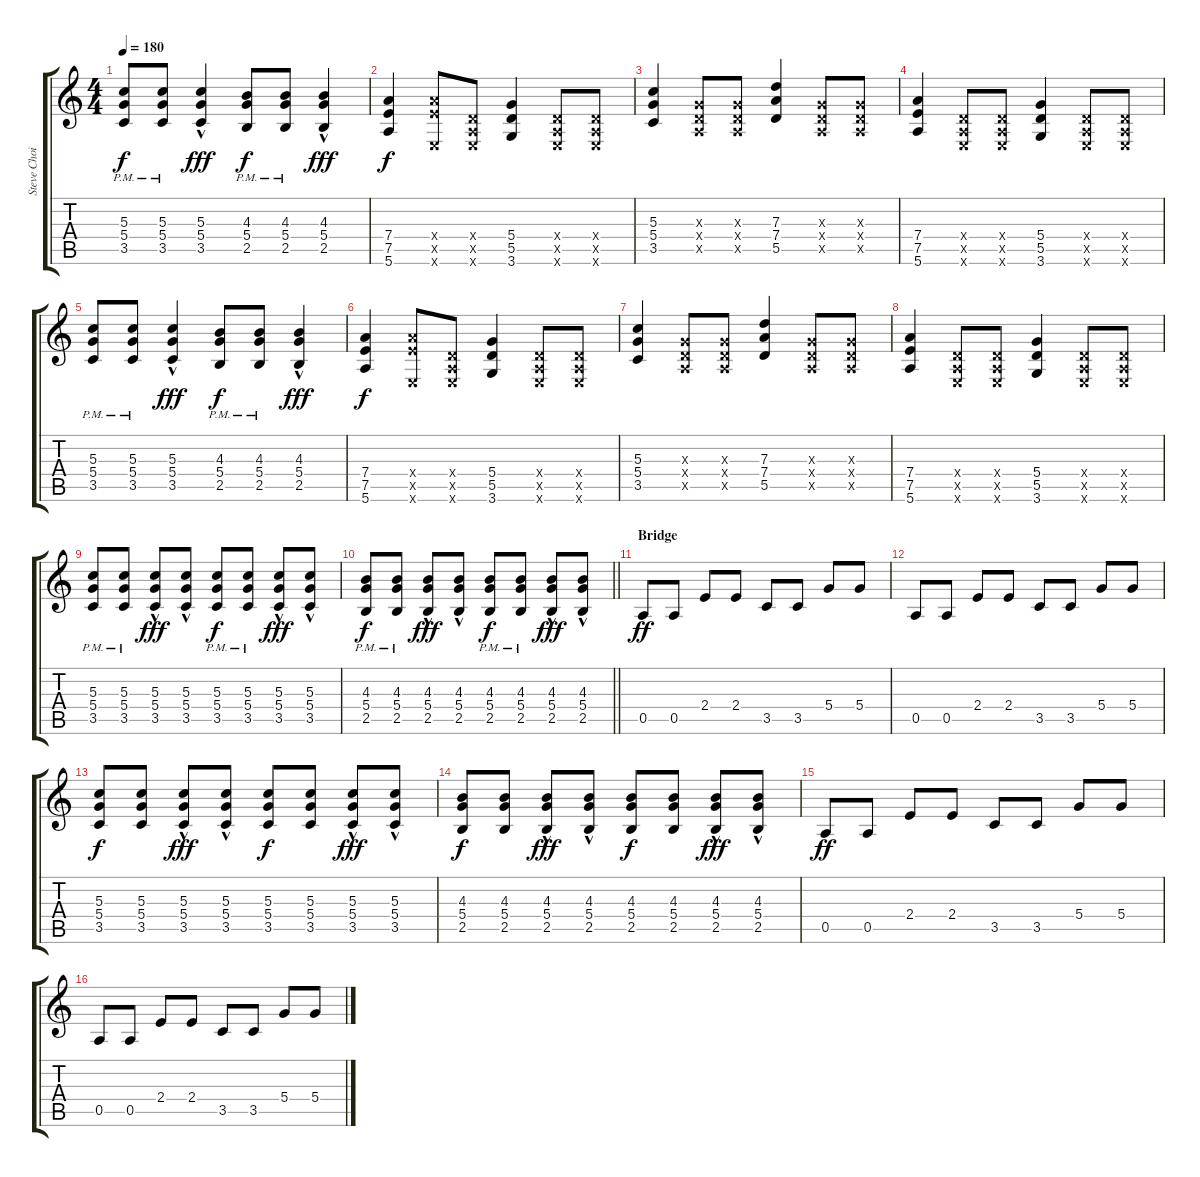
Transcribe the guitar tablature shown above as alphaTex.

\track ("Steve Choi" "Steve Choi") {instrument electricguitarclean}
\staff {score tabs}
\tuning (E4 B3 G3 D3 A2 E2) {hide}
\ts (4 4)
\tempo 180
\clef g2
\ks c
(5.3{pm} 5.4{pm} 3.5{pm}).8{dy f} (5.3{pm} 5.4{pm} 3.5{pm}).8 (5.3{hac} 5.4{hac} 3.5{hac}).4{dy fff} (4.3{pm} 5.4{pm} 2.5{pm}).8{dy f} (4.3{pm} 5.4{pm} 2.5{pm}).8 (4.3{hac} 5.4{hac} 2.5{hac}).4{dy fff} |
(7.4 7.5 5.6).4{dy f} (7.4{x} 7.5{x} 0.6{x}).8 (0.4{x} 0.5{x} 0.6{x}).8 (5.4 5.5 3.6).4 (0.4{x} 0.5{x} 0.6{x}).8 (0.4{x} 0.5{x} 0.6{x}).8 |
(5.3 5.4 3.5).4 (0.3{x} 0.4{x} 0.5{x}).8 (0.3{x} 0.4{x} 0.5{x}).8 (7.3 7.4 5.5).4 (0.3{x} 0.4{x} 0.5{x}).8 (0.3{x} 0.4{x} 0.5{x}).8 |
(7.4 7.5 5.6).4 (0.4{x} 0.5{x} 0.6{x}).8 (0.4{x} 0.5{x} 0.6{x}).8 (5.4 5.5 3.6).4 (0.4{x} 0.5{x} 0.6{x}).8 (0.4{x} 0.5{x} 0.6{x}).8 |
(5.3{pm} 5.4{pm} 3.5{pm}).8 (5.3{pm} 5.4{pm} 3.5{pm}).8 (5.3{hac} 5.4{hac} 3.5{hac}).4{dy fff} (4.3{pm} 5.4{pm} 2.5{pm}).8{dy f} (4.3{pm} 5.4{pm} 2.5{pm}).8 (4.3{hac} 5.4{hac} 2.5{hac}).4{dy fff} |
(7.4 7.5 5.6).4{dy f} (7.4{x} 7.5{x} 0.6{x}).8 (0.4{x} 0.5{x} 0.6{x}).8 (5.4 5.5 3.6).4 (0.4{x} 0.5{x} 0.6{x}).8 (0.4{x} 0.5{x} 0.6{x}).8 |
(5.3 5.4 3.5).4 (0.3{x} 0.4{x} 0.5{x}).8 (0.3{x} 0.4{x} 0.5{x}).8 (7.3 7.4 5.5).4 (0.3{x} 0.4{x} 0.5{x}).8 (0.3{x} 0.4{x} 0.5{x}).8 |
(7.4 7.5 5.6).4 (0.4{x} 0.5{x} 0.6{x}).8 (0.4{x} 0.5{x} 0.6{x}).8 (5.4 5.5 3.6).4 (0.4{x} 0.5{x} 0.6{x}).8 (0.4{x} 0.5{x} 0.6{x}).8 |
(5.3{pm} 5.4{pm} 3.5{pm}).8 (5.3{pm} 5.4{pm} 3.5{pm}).8 (5.3{hac} 5.4{hac} 3.5{hac}).8{dy fff} (5.3{hac} 5.4{hac} 3.5{hac}).8 (5.3{pm} 5.4{pm} 3.5{pm}).8{dy f} (5.3{pm} 5.4{pm} 3.5{pm}).8 (5.3{hac} 5.4{hac} 3.5{hac}).8{dy fff} (5.3{hac} 5.4{hac} 3.5{hac}).8 |
\barLineRight lightlight
(4.3{pm} 5.4{pm} 2.5{pm}).8{dy f} (4.3{pm} 5.4{pm} 2.5{pm}).8 (4.3{hac} 5.4{hac} 2.5{hac}).8{dy fff} (4.3{hac} 5.4{hac} 2.5{hac}).8 (4.3{pm} 5.4{pm} 2.5{pm}).8{dy f} (4.3{pm} 5.4{pm} 2.5{pm}).8 (4.3{hac} 5.4{hac} 2.5{hac}).8{dy fff} (4.3{hac} 5.4{hac} 2.5{hac}).8 |
\section ("" "Bridge")
0.5.8{dy ff} 0.5.8 2.4.8 2.4.8 3.5.8 3.5.8 5.4.8 5.4.8 |
0.5.8 0.5.8 2.4.8 2.4.8 3.5.8 3.5.8 5.4.8 5.4.8 |
(5.3 5.4 3.5).8{dy f} (5.3 5.4 3.5).8 (5.3{hac} 5.4{hac} 3.5{hac}).8{dy fff} (5.3{hac} 5.4{hac} 3.5{hac}).8 (5.3 5.4 3.5).8{dy f} (5.3 5.4 3.5).8 (5.3{hac} 5.4{hac} 3.5{hac}).8{dy fff} (5.3{hac} 5.4{hac} 3.5{hac}).8 |
(4.3 5.4 2.5).8{dy f} (4.3 5.4 2.5).8 (4.3{hac} 5.4{hac} 2.5{hac}).8{dy fff} (4.3{hac} 5.4{hac} 2.5{hac}).8 (4.3 5.4 2.5).8{dy f} (4.3 5.4 2.5).8 (4.3{hac} 5.4{hac} 2.5{hac}).8{dy fff} (4.3{hac} 5.4{hac} 2.5{hac}).8 |
0.5.8{dy ff} 0.5.8 2.4.8 2.4.8 3.5.8 3.5.8 5.4.8 5.4.8 |
0.5.8 0.5.8 2.4.8 2.4.8 3.5.8 3.5.8 5.4.8 5.4.8
